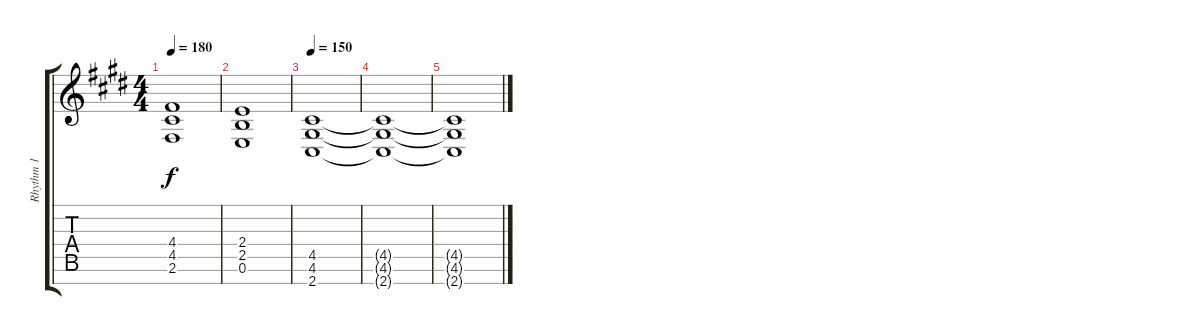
\track ("Rhythm 1" "Rhythm 1") {instrument distortionguitar}
\staff {score tabs}
\tuning (E4 B3 G3 D3 A2 E2 B1) {hide}
\ts (4 4)
\tempo 180
\clef g2
\ks c#minor
(4.4 4.5 2.6).1{dy f} |
(2.4 2.5 0.6).1 |
\tempo 150
(4.5 4.6 2.7).1 |
(4.5{t} 4.6{t} 2.7{t}).1{volume 0} |
(4.5{t} 4.6{t} 2.7{t}).1
